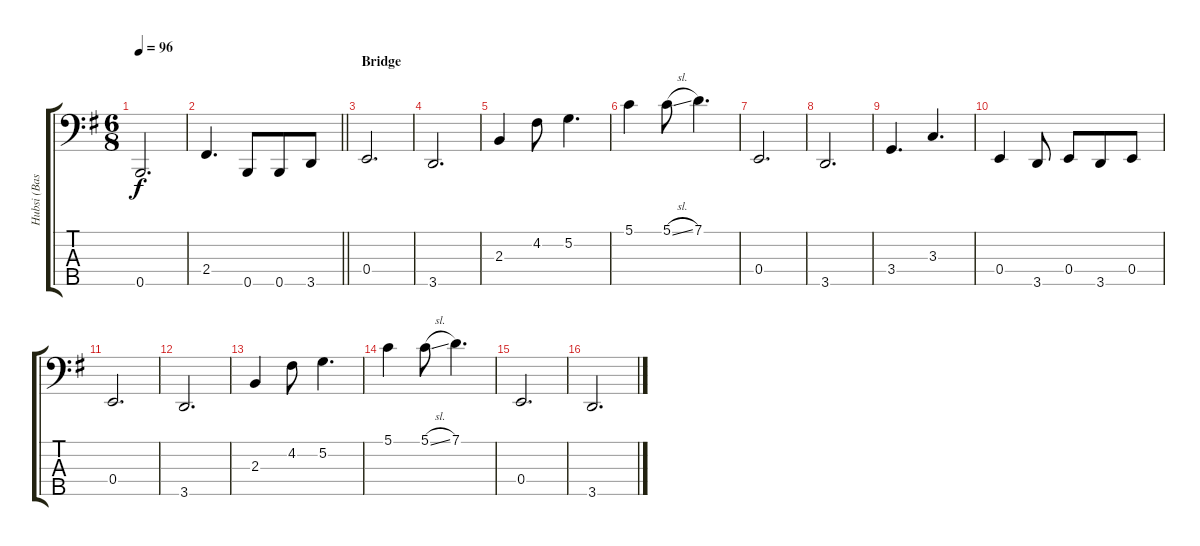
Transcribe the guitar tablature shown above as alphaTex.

\track ("Hubsi (Bass)" "Hubsi (Bas") {instrument electricbassfinger}
\staff {score tabs}
\tuning (G2 D2 A1 E1 B0) {hide}
\ts (6 8)
\tempo 96
\clef f4
\ks g
0.5.2{d dy f} |
\barLineRight lightlight
2.4.4{d} 0.5.8 0.5.8 3.5.8 |
\section ("" "Bridge")
0.4.2{d} |
3.5.2{d} |
2.3.4 4.2.8 5.2.4{d} |
5.1.4 5.1{sl}.8 7.1.4{d} |
0.4.2{d} |
3.5.2{d} |
3.4.4{d} 3.3.4{d} |
0.4.4 3.5.8 0.4.8 3.5.8 0.4.8 |
0.4.2{d} |
3.5.2{d} |
2.3.4 4.2.8 5.2.4{d} |
5.1.4 5.1{sl}.8 7.1.4{d} |
0.4.2{d} |
3.5.2{d}
